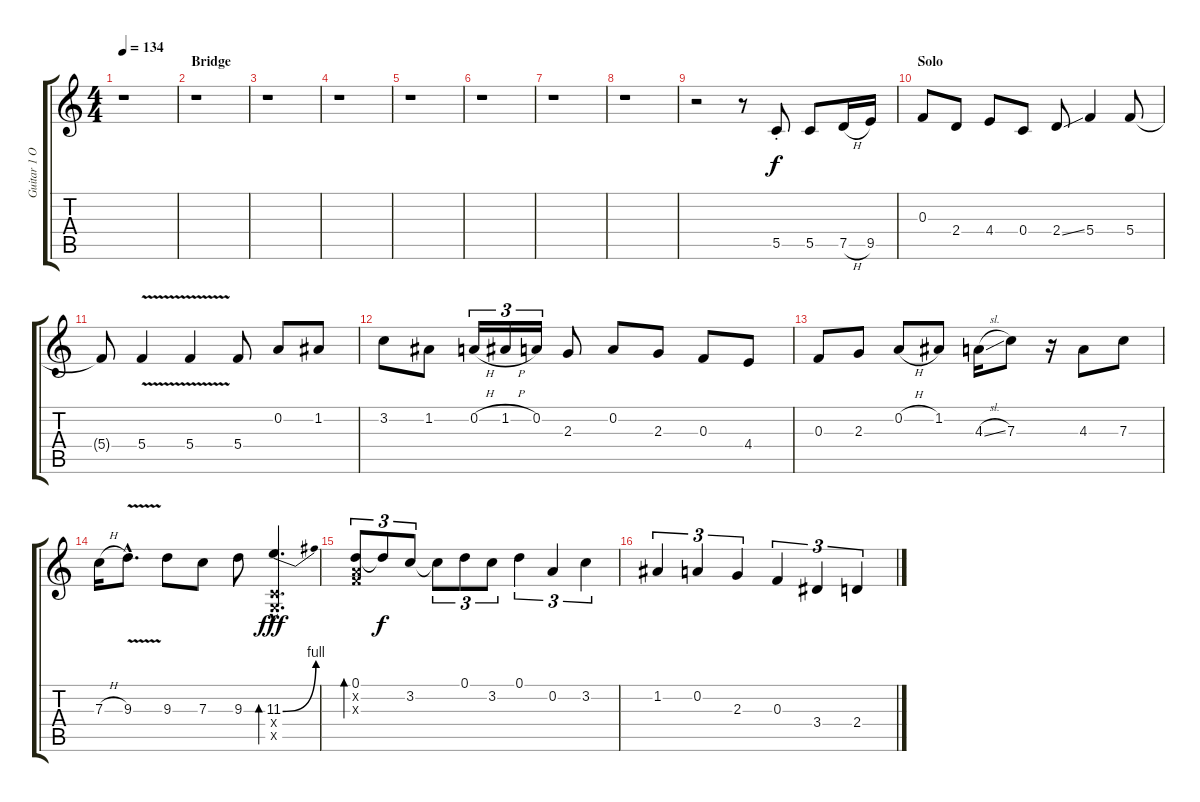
\track ("Guitar 1 Octaver" "Guitar 1 O") {instrument distortionguitar}
\staff {score tabs}
\tuning (D4 A3 F3 C3 G2 D2) {hide}
\ts (4 4)
\tempo 134
\clef g2
\ks c
r.1{dy f} |
\section ("" "Bridge")
r.1 |
r.1 |
r.1 |
r.1 |
r.1 |
r.1 |
r.1 |
r.2 r.8 5.5{st}.8 5.5.8 7.5{h}.16 9.5.16 |
\section ("" "Solo")
0.3.8 2.4.8 4.4.8 0.4.8 2.4{ss}.8 5.4.4 5.4.8 |
5.4{t}.8 5.4{v}.4 5.4{v}.4 5.4.8 0.2.8 1.2.8 |
3.2.8 1.2.8 0.2{h}.16{tu (3 2)} 1.2{h}.16{tu (3 2)} 0.2.16{tu (3 2)} 2.3.8 0.2.8 2.3.8 0.3.8 4.4.8 |
0.3.8 2.3.8 0.2{h}.8 1.2.8 4.3{sl}.16 7.3.8 r.16 4.3.8 7.3.8 |
7.3{h}.16 9.3{v hac}.8{d} 9.3.8 7.3.8 9.3.8 (11.3{be (bend 0 0 60 4) hac} 0.4{hac x} 0.5{hac x}).4{d bd 120 dy fff} |
(0.1 0.2{x} 0.3{x}).8{tu (3 2) bd 120} 0.1{t}.8{tu (3 2) dy f} 3.2.8{tu (3 2)} 3.2{t}.8{tu (3 2)} 0.1.8{tu (3 2)} 3.2.8{tu (3 2)} 0.1.4{tu (3 2)} 0.2.4{tu (3 2)} 3.2.4{tu (3 2)} |
1.2.4{tu (3 2)} 0.2.4{tu (3 2)} 2.3.4{tu (3 2)} 0.3.4{tu (3 2)} 3.4.4{tu (3 2)} 2.4.4{tu (3 2)}
